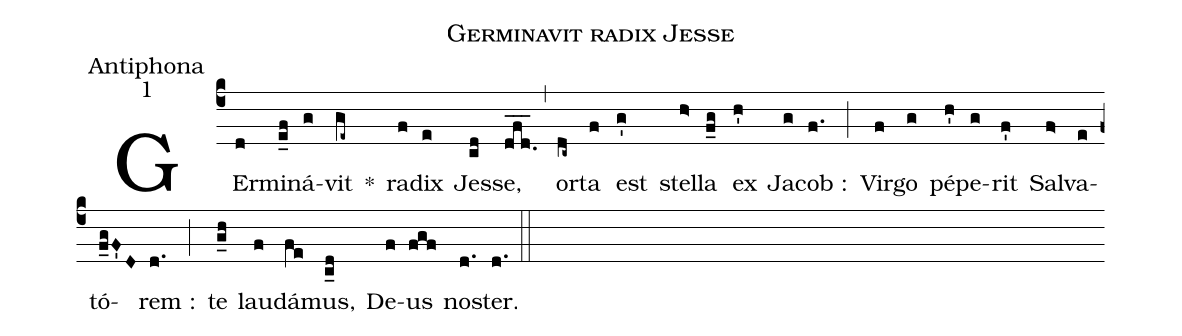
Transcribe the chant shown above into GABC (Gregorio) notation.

name:Germinavit radix Jesse;
office-part:Antiphona;
mode:1;
%%
(c4) GEr(d)mi(e_f)ná(g)vit(ge~) *() ra(f)dix(e) Jes(cd)se,(dfd.___) (,) or(dc~)ta(f) est(g') stel(h>)la(f_g) ex(h') Ja(g)cob :(f.) (;) Vir(f)go(g) pé(h')pe(g)rit(f') Sal(f>)va(e)tó(f_gF'D)rem :(d.) (;) te(g_h) lau(f)dá(fe)mus,(c_d) De(f)us(fgf) no(d.)ster.(d.) (::)
